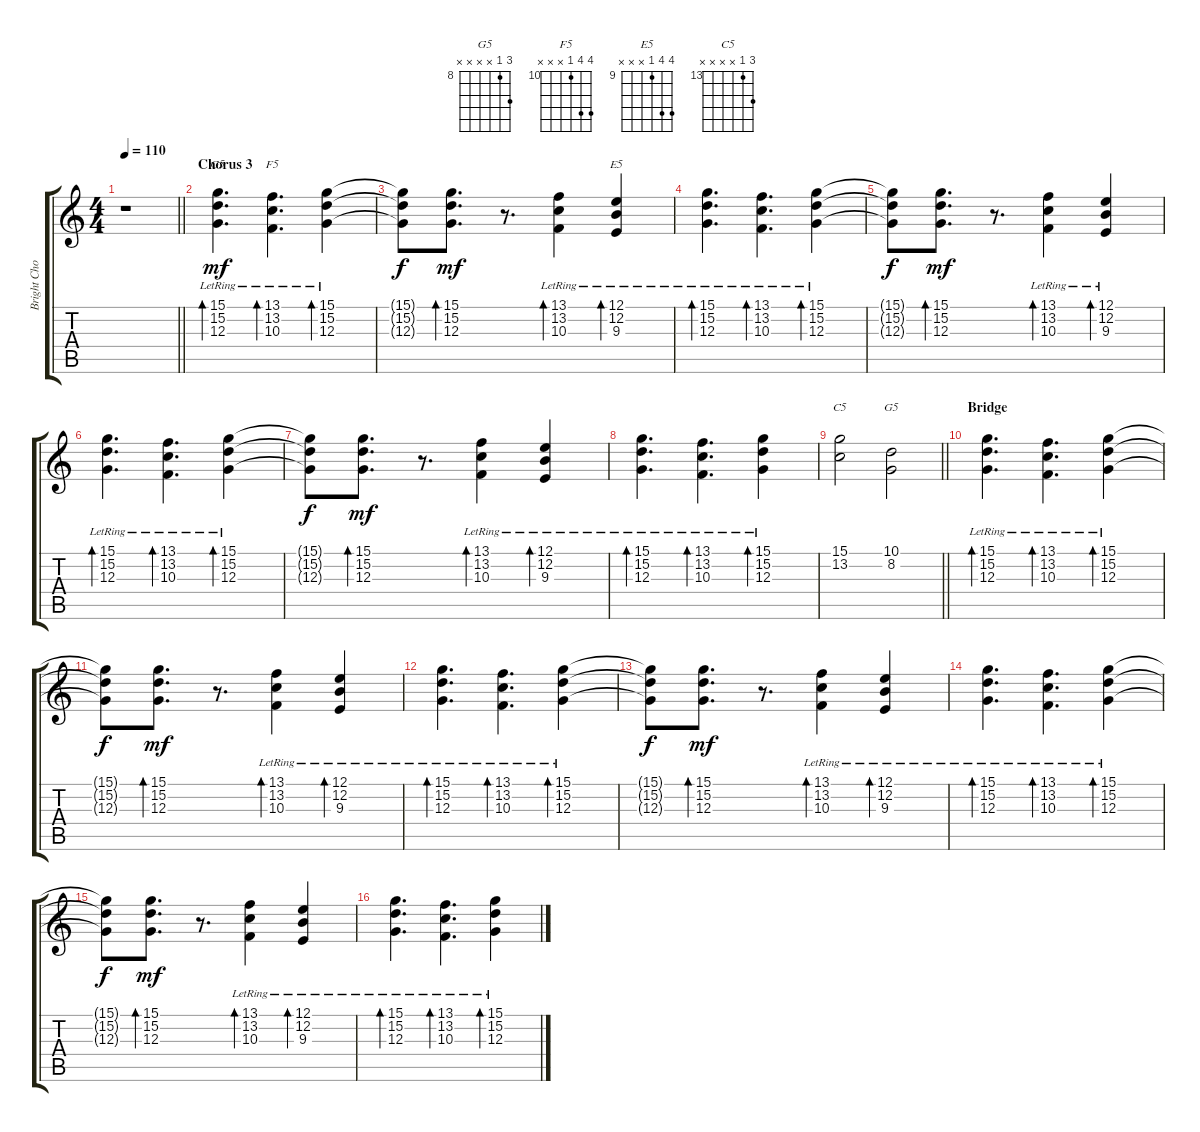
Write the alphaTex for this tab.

\track ("Bright Chords" "Bright Cho") {instrument vibraphone}
\staff {score tabs}
\tuning (E4 B3 G3 D3 A2 E2) {hide}
\chord ("G5" 15 15 12 x x x) {firstfret 12}
\chord ("F5" 13 13 10 x x x) {firstfret 10}
\chord ("E5" 12 12 9 x x x) {firstfret 9}
\chord ("C5" 15 13 x x x x) {firstfret 13}
\chord ("G5" 10 8 x x x x) {firstfret 8}
\ts (4 4)
\tempo 110
\clef g2
\barLineRight lightlight
\ks c
r.1{dy p} |
\section ("" "Chorus 3")
(15.1{lr} 15.2{lr} 12.3{lr}).4{d bd 30 ch "G5" dy mf volume 6} (13.1{lr} 13.2{lr} 10.3{lr}).4{d bd 30 ch "F5"} (15.1{lr} 15.2{lr} 12.3{lr}).4{bd 30} |
(15.1{t} 15.2{t} 12.3{t}).8{dy f} (15.1 15.2 12.3).8{d bd 30 dy mf} r.8{d} (13.1{lr} 13.2{lr} 10.3{lr}).4{bd 30} (12.1{lr} 12.2{lr} 9.3{lr}).4{bd 30 ch "E5"} |
(15.1{lr} 15.2{lr} 12.3{lr}).4{d bd 30} (13.1{lr} 13.2{lr} 10.3{lr}).4{d bd 30} (15.1{lr} 15.2{lr} 12.3{lr}).4{bd 30} |
(15.1{t} 15.2{t} 12.3{t}).8{dy f} (15.1 15.2 12.3).8{d bd 30 dy mf} r.8{d} (13.1{lr} 13.2{lr} 10.3{lr}).4{bd 30} (12.1{lr} 12.2{lr} 9.3{lr}).4{bd 30} |
(15.1{lr} 15.2{lr} 12.3{lr}).4{d bd 30} (13.1{lr} 13.2{lr} 10.3{lr}).4{d bd 30} (15.1{lr} 15.2{lr} 12.3{lr}).4{bd 30} |
(15.1{t} 15.2{t} 12.3{t}).8{dy f} (15.1 15.2 12.3).8{d bd 30 dy mf} r.8{d} (13.1{lr} 13.2{lr} 10.3{lr}).4{bd 30} (12.1{lr} 12.2{lr} 9.3{lr}).4{bd 30} |
(15.1{lr} 15.2{lr} 12.3{lr}).4{d bd 30} (13.1{lr} 13.2{lr} 10.3{lr}).4{d bd 30} (15.1{lr} 15.2{lr} 12.3{lr}).4{bd 30} |
\barLineRight lightlight
(15.1 13.2).2{ch "C5"} (10.1 8.2).2{ch "G5"} |
\section ("" "Bridge")
(15.1{lr} 15.2{lr} 12.3{lr}).4{d bd 30 volume 4} (13.1{lr} 13.2{lr} 10.3{lr}).4{d bd 30} (15.1{lr} 15.2{lr} 12.3{lr}).4{bd 30} |
(15.1{t} 15.2{t} 12.3{t}).8{dy f} (15.1 15.2 12.3).8{d bd 30 dy mf} r.8{d} (13.1{lr} 13.2{lr} 10.3{lr}).4{bd 30} (12.1{lr} 12.2{lr} 9.3{lr}).4{bd 30} |
(15.1{lr} 15.2{lr} 12.3{lr}).4{d bd 30} (13.1{lr} 13.2{lr} 10.3{lr}).4{d bd 30} (15.1{lr} 15.2{lr} 12.3{lr}).4{bd 30} |
(15.1{t} 15.2{t} 12.3{t}).8{dy f} (15.1 15.2 12.3).8{d bd 30 dy mf} r.8{d} (13.1{lr} 13.2{lr} 10.3{lr}).4{bd 30} (12.1{lr} 12.2{lr} 9.3{lr}).4{bd 30} |
(15.1{lr} 15.2{lr} 12.3{lr}).4{d bd 30} (13.1{lr} 13.2{lr} 10.3{lr}).4{d bd 30} (15.1{lr} 15.2{lr} 12.3{lr}).4{bd 30} |
(15.1{t} 15.2{t} 12.3{t}).8{dy f} (15.1 15.2 12.3).8{d bd 30 dy mf} r.8{d} (13.1{lr} 13.2{lr} 10.3{lr}).4{bd 30} (12.1{lr} 12.2{lr} 9.3{lr}).4{bd 30} |
(15.1{lr} 15.2{lr} 12.3{lr}).4{d bd 30} (13.1{lr} 13.2{lr} 10.3{lr}).4{d bd 30} (15.1{lr} 15.2{lr} 12.3{lr}).4{bd 30}
